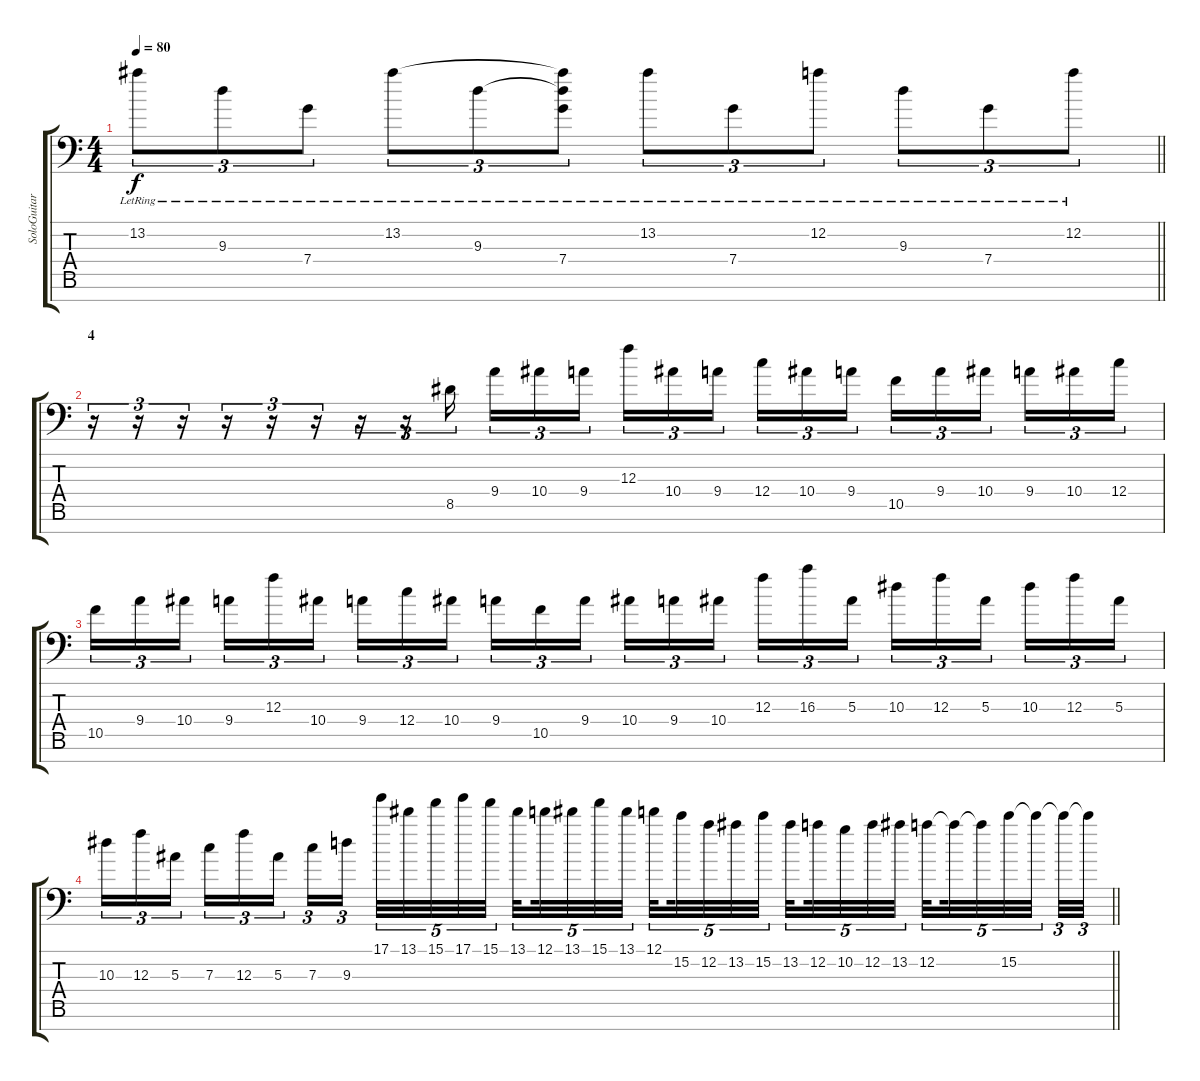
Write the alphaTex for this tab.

\track ("SoloGuitar" "SoloGuitar") {instrument distortionguitar}
\staff {score tabs}
\tuning (D4 A3 F3 C3 G2 D2 G1) {hide}
\ts (4 4)
\tempo 80
\clef f4
\barLineRight lightlight
\ks c
13.2{lr}.8{tu (3 2) dy f} 9.3{lr}.8{tu (3 2)} 7.4{lr}.8{tu (3 2)} 13.2{lr}.8{tu (3 2)} 9.3{lr}.8{tu (3 2)} (13.2{t} 9.3{t} 7.4{lr}).8{tu (3 2)} 13.2{lr}.8{tu (3 2)} 7.4{lr}.8{tu (3 2)} 12.2{lr}.8{tu (3 2)} 9.3{lr}.8{tu (3 2)} 7.4{lr}.8{tu (3 2)} 12.2{lr}.8{tu (3 2)} |
\section ("" "4")
r.16{tu (3 2)} r.16{tu (3 2)} r.16{tu (3 2)} r.16{tu (3 2)} r.16{tu (3 2)} r.16{tu (3 2)} r.16{tu (3 2)} r.16{tu (3 2)} 8.5.16{tu (3 2) instrument distortionguitar beam splitsecondary} 9.4.16{tu (3 2)} 10.4.16{tu (3 2)} 9.4.16{tu (3 2)} 12.3.16{tu (3 2)} 10.4.16{tu (3 2)} 9.4.16{tu (3 2) beam splitsecondary} 12.4.16{tu (3 2)} 10.4.16{tu (3 2)} 9.4.16{tu (3 2)} 10.5.16{tu (3 2)} 9.4.16{tu (3 2)} 10.4.16{tu (3 2) beam splitsecondary} 9.4.16{tu (3 2)} 10.4.16{tu (3 2)} 12.4.16{tu (3 2)} |
10.5.16{tu (3 2)} 9.4.16{tu (3 2)} 10.4.16{tu (3 2) beam splitsecondary} 9.4.16{tu (3 2)} 12.3.16{tu (3 2)} 10.4.16{tu (3 2)} 9.4.16{tu (3 2)} 12.4.16{tu (3 2)} 10.4.16{tu (3 2) beam splitsecondary} 9.4.16{tu (3 2)} 10.5.16{tu (3 2)} 9.4.16{tu (3 2)} 10.4.16{tu (3 2)} 9.4.16{tu (3 2)} 10.4.16{tu (3 2) beam splitsecondary} 12.3.16{tu (3 2)} 16.3.16{tu (3 2) instrument distortionguitar} 5.3.16{tu (3 2)} 10.3.16{tu (3 2)} 12.3.16{tu (3 2)} 5.3.16{tu (3 2) beam splitsecondary} 10.3.16{tu (3 2)} 12.3.16{tu (3 2)} 5.3.16{tu (3 2)} |
\barLineRight lightlight
10.3.16{tu (3 2)} 12.3.16{tu (3 2)} 5.3.16{tu (3 2) beam splitsecondary} 7.3.16{tu (3 2)} 12.3.16{tu (3 2)} 5.3.16{tu (3 2)} 7.3.16{tu (3 2)} 9.3.16{tu (3 2)} 17.1.32{tu (5 4)} 13.1.32{tu (5 4)} 15.1.32{tu (5 4)} 17.1.32{tu (5 4)} 15.1.32{tu (5 4)} 13.1.32{tu (5 4) beam splitsecondary} 12.1.32{tu (5 4)} 13.1.32{tu (5 4)} 15.1.32{tu (5 4)} 13.1.32{tu (5 4)} 12.1.32{tu (5 4) beam splitsecondary} 15.2.32{tu (5 4)} 12.2.32{tu (5 4)} 13.2.32{tu (5 4)} 15.2.32{tu (5 4)} 13.2.32{tu (5 4) beam splitsecondary} 12.2.32{tu (5 4)} 10.2.32{tu (5 4)} 12.2.32{tu (5 4)} 13.2.32{tu (5 4)} 12.2.32{tu (5 4) beam splitsecondary} 12.2{t}.32{tu (5 4)} 12.2{t}.32{tu (5 4)} 15.2.32{tu (5 4)} 15.2{t}.32{tu (5 4)} 15.2{t}.32{tu (3 2)} 15.2{t}.32{tu (3 2)}
